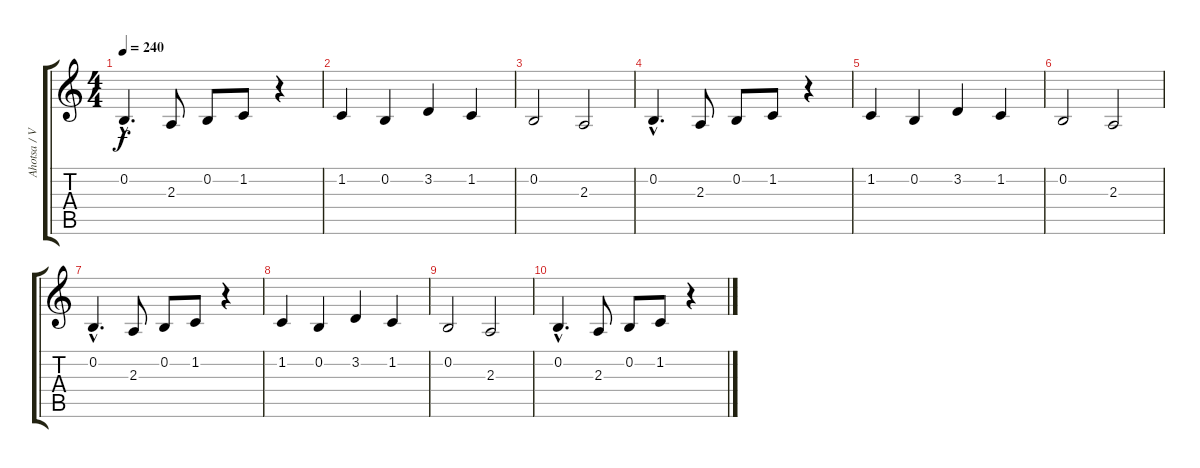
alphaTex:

\track ("Ahotsa / Voz" "Ahotsa / V") {instrument clarinet}
\staff {score tabs}
\tuning (E4 B3 G3 D3 A2 E2) {hide}
\ts (4 4)
\tempo 240
\clef g2
\ks c
0.2{hac}.4{d dy f} 2.3.8 0.2.8 1.2.8 r.4 |
1.2.4 0.2.4 3.2.4 1.2.4 |
0.2.2 2.3.2 |
0.2{hac}.4{d} 2.3.8 0.2.8 1.2.8 r.4 |
1.2.4 0.2.4 3.2.4 1.2.4 |
0.2.2 2.3.2 |
0.2{hac}.4{d} 2.3.8 0.2.8 1.2.8 r.4 |
1.2.4 0.2.4 3.2.4 1.2.4 |
0.2.2 2.3.2 |
0.2{hac}.4{d} 2.3.8 0.2.8 1.2.8 r.4
